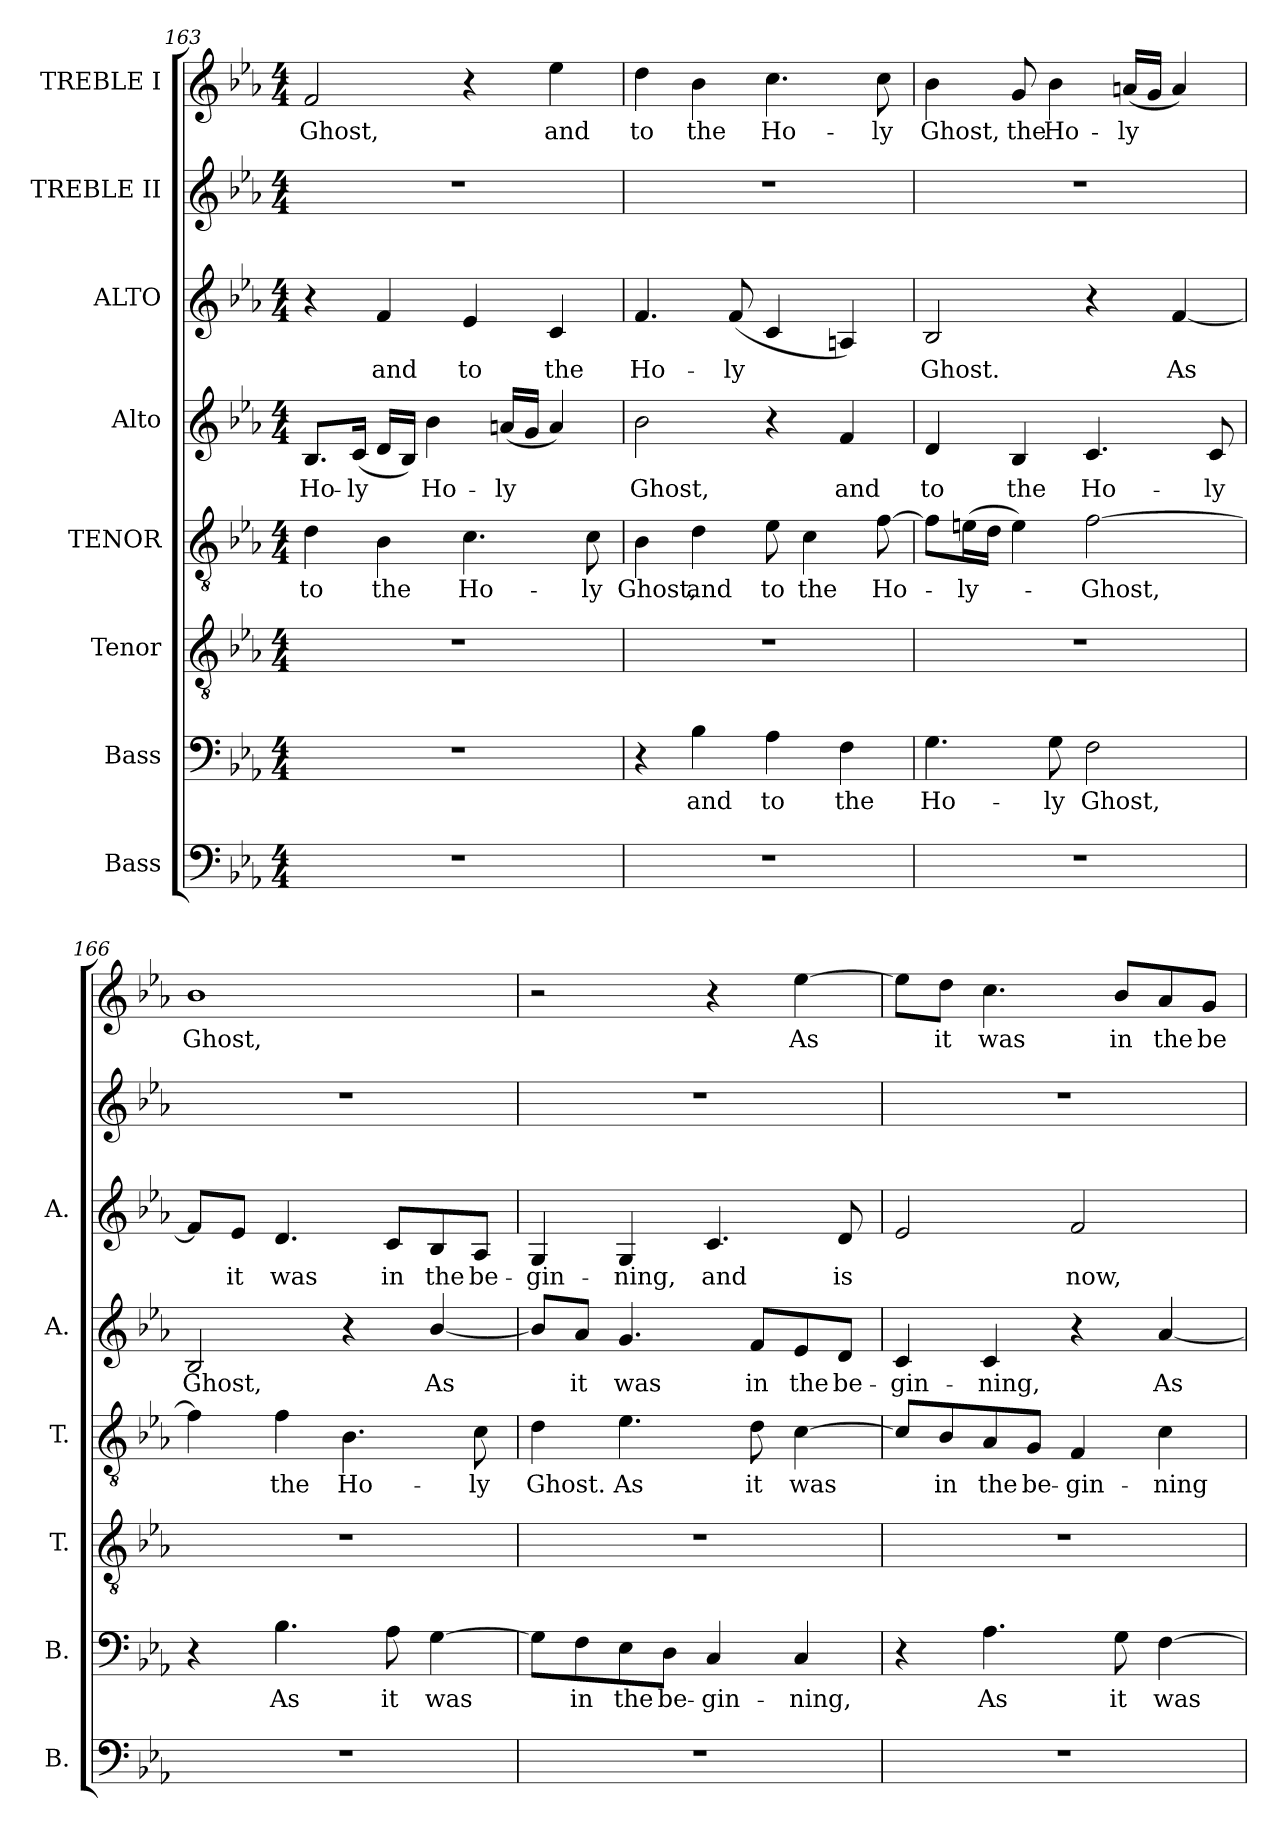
**kern	**kern	**text	**kern	**kern	**text	**kern	**text	**kern	**text	**kern	**kern	**text
*part8	*part7	*part7	*part6	*part5	*part5	*part4	*part4	*part3	*part3	*part2	*part1	*part1
*staff8	*staff7	*staff7	*staff6	*staff5	*staff5	*staff4	*staff4	*staff3	*staff3	*staff2	*staff1	*staff1
*I"Bass	*I"Bass	*	*I"Tenor	*I"TENOR	*	*I"Alto	*	*I"ALTO	*	*I"TREBLE II	*I"TREBLE I	*
*I'B.	*I'B.	*	*I'T.	*I'T.	*	*I'A.	*	*I'A.	*	*	*	*
*clefF4	*clefF4	*	*clefGv2	*clefGv2	*	*clefG2	*	*clefG2	*	*clefG2	*clefG2	*
*	*	*	*ITrd7c12	*ITrd7c12	*	*	*	*	*	*	*	*
*k[b-e-a-]	*k[b-e-a-]	*	*k[b-e-a-]	*k[b-e-a-]	*	*k[b-e-a-]	*	*k[b-e-a-]	*	*k[b-e-a-]	*k[b-e-a-]	*
*E-:	*E-:	*	*E-:	*E-:	*	*E-:	*	*E-:	*	*E-:	*E-:	*
*M4/4	*M4/4	*	*M4/4	*M4/4	*	*M4/4	*	*M4/4	*	*M4/4	*M4/4	*
=163	=163	=163	=163	=163	=163	=163	=163	=163	=163	=163	=163	=163
!	!	!	!	!	!LO:LY:b:color=#000000	!	!	!	!	!	!	!
!	!	!	!	!	!	!	!LO:LY:b:color=#000000	!	!	!	!	!
!	!	!	!	!	!	!	!	!	!	!	!	!LO:LY:b:color=#000000
1r	1r	.	1r	4Di\	to	8.B-i/L	Ho-	4r	.	1r	2fi/	Ghost,
!	!	!	!	!	!	!	!LO:LY:b:color=#000000	!	!	!	!	!
.	.	.	.	.	.	(16ci/Jk	-ly	.	.	.	.	.
!	!	!	!	!	!LO:LY:b:color=#000000	!	!	!	!	!	!	!
!	!	!	!	!	!	!	!	!	!LO:LY:b:color=#000000	!	!	!
.	.	.	.	4BB-i\	the	16di/LL	.	4fi/	and	.	.	.
.	.	.	.	.	.	16B-i/JJ)	.	.	.	.	.	.
!	!	!	!	!	!	!	!LO:LY:b:color=#000000	!	!	!	!	!
.	.	.	.	.	.	4b-i\	Ho-	.	.	.	.	.
!	!	!	!	!	!LO:LY:b:color=#000000	!	!	!	!	!	!	!
!	!	!	!	!	!	!	!	!	!LO:LY:b:color=#000000	!	!	!
.	.	.	.	4.Ci\	Ho-	.	.	4e-i/	to	.	4r	.
!	!	!	!	!	!	!	!LO:LY:b:color=#000000	!	!	!	!	!
.	.	.	.	.	.	(16ani/LL	-ly	.	.	.	.	.
.	.	.	.	.	.	16gi/JJ	.	.	.	.	.	.
!	!	!	!	!	!	!	!	!	!LO:LY:b:color=#000000	!	!	!
!	!	!	!	!	!	!	!	!	!	!	!	!LO:LY:b:color=#000000
.	.	.	.	.	.	4ai/)	.	4ci/	the	.	4ee-i\	and
!	!	!	!	!	!LO:LY:b:color=#000000	!	!	!	!	!	!	!
.	.	.	.	8Ci\	-ly	.	.	.	.	.	.	.
!!LO:PB:g=z
=164	=164	=164	=164	=164	=164	=164	=164	=164	=164	=164	=164	=164
!	!	!	!	!	!LO:LY:b:color=#000000	!	!	!	!	!	!	!
!	!	!	!	!	!	!	!LO:LY:b:color=#000000	!	!	!	!	!
!	!	!	!	!	!	!	!	!	!LO:LY:b:color=#000000	!	!	!
!	!	!	!	!	!	!	!	!	!	!	!	!LO:LY:b:color=#000000
1r	4r	.	1r	4BB-i\	Ghost,	2b-i\	Ghost,	4.fi/	Ho-	1r	4ddi\	to
!	!	!LO:LY:b:color=#000000	!	!	!	!	!	!	!	!	!	!
!	!	!	!	!	!LO:LY:b:color=#000000	!	!	!	!	!	!	!
!	!	!	!	!	!	!	!	!	!	!	!	!LO:LY:b:color=#000000
.	4B-i\	and	.	4Di\	and	.	.	.	.	.	4b-i\	the
!	!	!	!	!	!	!	!	!	!LO:LY:b:color=#000000	!	!	!
.	.	.	.	.	.	.	.	(8fi/	-ly	.	.	.
!	!	!LO:LY:b:color=#000000	!	!	!	!	!	!	!	!	!	!
!	!	!	!	!	!LO:LY:b:color=#000000	!	!	!	!	!	!	!
!	!	!	!	!	!	!	!	!	!	!	!	!LO:LY:b:color=#000000
.	4A-i\	to	.	8E-i\	to	4r	.	4ci/	.	.	4.cci\	Ho-
!	!	!	!	!	!LO:LY:b:color=#000000	!	!	!	!	!	!	!
.	.	.	.	4Ci\	the	.	.	.	.	.	.	.
!	!	!LO:LY:b:color=#000000	!	!	!	!	!	!	!	!	!	!
!	!	!	!	!	!	!	!LO:LY:b:color=#000000	!	!	!	!	!
.	4Fi\	the	.	.	.	4fi/	and	4Ani/)	.	.	.	.
!	!	!	!	!	!LO:LY:b:color=#000000	!	!	!	!	!	!	!
!	!	!	!	!	!	!	!	!	!	!	!	!LO:LY:b:color=#000000
.	.	.	.	[8Fi\	Ho-	.	.	.	.	.	8cci\	-ly
=165	=165	=165	=165	=165	=165	=165	=165	=165	=165	=165	=165	=165
!	!	!LO:LY:b:color=#000000	!	!	!	!	!	!	!	!	!	!
!	!	!	!	!	!	!	!LO:LY:b:color=#000000	!	!	!	!	!
!	!	!	!	!	!	!	!	!	!LO:LY:b:color=#000000	!	!	!
!	!	!	!	!	!	!	!	!	!	!	!	!LO:LY:b:color=#000000
1r	4.Gi\	Ho-	1r	8Fi\L]	.	4di/	to	2B-i/	Ghost.	1r	4b-i\	Ghost,
!	!	!	!	!	!LO:LY:b:color=#000000	!	!	!	!	!	!	!
.	.	.	.	(16Eni\L	-ly-	.	.	.	.	.	.	.
.	.	.	.	16Di\JJ	.	.	.	.	.	.	.	.
!	!	!	!	!	!	!	!LO:LY:b:color=#000000	!	!	!	!	!
!	!	!	!	!	!	!	!	!	!	!	!	!LO:LY:b:color=#000000
.	.	.	.	4Ei\)	.	4B-i/	the	.	.	.	8gi/	the
!	!	!LO:LY:b:color=#000000	!	!	!	!	!	!	!	!	!	!
!	!	!	!	!	!	!	!	!	!	!	!	!LO:LY:b:color=#000000
.	8Gi\	-ly	.	.	.	.	.	.	.	.	4b-i\	Ho-
!	!	!LO:LY:b:color=#000000	!	!	!	!	!	!	!	!	!	!
!	!	!	!	!	!LO:LY:b:color=#000000	!	!	!	!	!	!	!
!	!	!	!	!	!	!	!LO:LY:b:color=#000000	!	!	!	!	!
.	2Fi\	Ghost,	.	[2Fi\	-Ghost,	4.ci/	Ho-	4r	.	.	.	.
!	!	!	!	!	!	!	!	!	!	!	!	!LO:LY:b:color=#000000
.	.	.	.	.	.	.	.	.	.	.	(16ani/LL	-ly
.	.	.	.	.	.	.	.	.	.	.	16gi/JJ	.
!	!	!	!	!	!	!	!	!	!LO:LY:b:color=#000000	!	!	!
.	.	.	.	.	.	.	.	[4fi/	As	.	4ai/)	.
!	!	!	!	!	!	!	!LO:LY:b:color=#000000	!	!	!	!	!
.	.	.	.	.	.	8ci/	-ly	.	.	.	.	.
=166	=166	=166	=166	=166	=166	=166	=166	=166	=166	=166	=166	=166
!	!	!	!	!	!	!	!LO:LY:b:color=#000000	!	!	!	!	!
!	!	!	!	!	!	!	!	!	!	!	!	!LO:LY:b:color=#000000
1r	4r	.	1r	4Fi\]	.	2B-i/	Ghost,	8fi/L]	.	1r	1b-i	Ghost,
!	!	!	!	!	!	!	!	!	!LO:LY:b:color=#000000	!	!	!
.	.	.	.	.	.	.	.	8e-i/J	it	.	.	.
!	!	!LO:LY:b:color=#000000	!	!	!	!	!	!	!	!	!	!
!	!	!	!	!	!LO:LY:b:color=#000000	!	!	!	!	!	!	!
!	!	!	!	!	!	!	!	!	!LO:LY:b:color=#000000	!	!	!
.	4.B-i\	As	.	4Fi\	the	.	.	4.di/	was	.	.	.
!	!	!	!	!	!LO:LY:b:color=#000000	!	!	!	!	!	!	!
.	.	.	.	4.BB-i\	Ho-	4r	.	.	.	.	.	.
!	!	!LO:LY:b:color=#000000	!	!	!	!	!	!	!	!	!	!
!	!	!	!	!	!	!	!	!	!LO:LY:b:color=#000000	!	!	!
.	8A-i\	it	.	.	.	.	.	8ci/L	in	.	.	.
!	!	!LO:LY:b:color=#000000	!	!	!	!	!	!	!	!	!	!
!	!	!	!	!	!	!	!LO:LY:b:color=#000000	!	!	!	!	!
!	!	!	!	!	!	!	!	!	!LO:LY:b:color=#000000	!	!	!
.	[4Gi\	was	.	.	.	[4b-i/	As	8B-i/	the	.	.	.
!	!	!	!	!	!LO:LY:b:color=#000000	!	!	!	!	!	!	!
!	!	!	!	!	!	!	!	!	!LO:LY:b:color=#000000	!	!	!
.	.	.	.	8Ci\	-ly	.	.	8A-i/J	be-	.	.	.
=167	=167	=167	=167	=167	=167	=167	=167	=167	=167	=167	=167	=167
!	!	!	!	!	!LO:LY:b:color=#000000	!	!	!	!	!	!	!
!	!	!	!	!	!	!	!	!	!LO:LY:b:color=#000000	!	!	!
1r	8Gi\L]	.	1r	4Di\	Ghost.	8b-i/L]	.	4Gi/	-gin-	1r	2r	.
!	!	!LO:LY:b:color=#000000	!	!	!	!	!	!	!	!	!	!
!	!	!	!	!	!	!	!LO:LY:b:color=#000000	!	!	!	!	!
.	8Fi\	in	.	.	.	8a-i/J	it	.	.	.	.	.
!	!	!LO:LY:b:color=#000000	!	!	!	!	!	!	!	!	!	!
!	!	!	!	!	!LO:LY:b:color=#000000	!	!	!	!	!	!	!
!	!	!	!	!	!	!	!LO:LY:b:color=#000000	!	!	!	!	!
!	!	!	!	!	!	!	!	!	!LO:LY:b:color=#000000	!	!	!
.	8E-i\	the	.	4.E-i\	As	4.gi/	was	4Gi/	-ning,	.	.	.
!	!	!LO:LY:b:color=#000000	!	!	!	!	!	!	!	!	!	!
.	8Di\J	be-	.	.	.	.	.	.	.	.	.	.
!	!	!LO:LY:b:color=#000000	!	!	!	!	!	!	!	!	!	!
!	!	!	!	!	!	!	!	!	!LO:LY:b:color=#000000	!	!	!
.	4Ci/	-gin-	.	.	.	.	.	4.ci/	and	.	4r	.
!	!	!	!	!	!LO:LY:b:color=#000000	!	!	!	!	!	!	!
!	!	!	!	!	!	!	!LO:LY:b:color=#000000	!	!	!	!	!
.	.	.	.	8Di\	it	8fi/L	in	.	.	.	.	.
!	!	!LO:LY:b:color=#000000	!	!	!	!	!	!	!	!	!	!
!	!	!	!	!	!LO:LY:b:color=#000000	!	!	!	!	!	!	!
!	!	!	!	!	!	!	!LO:LY:b:color=#000000	!	!	!	!	!
!	!	!	!	!	!	!	!	!	!	!	!	!LO:LY:b:color=#000000
.	4Ci/	-ning,	.	[4Ci\	was	8e-i/	the	.	.	.	[4ee-i\	As
!	!	!	!	!	!	!	!LO:LY:b:color=#000000	!	!	!	!	!
!	!	!	!	!	!	!	!	!	!LO:LY:b:color=#000000	!	!	!
.	.	.	.	.	.	8di/J	be-	8di/	is	.	.	.
!!LO:LB:g=z
=168	=168	=168	=168	=168	=168	=168	=168	=168	=168	=168	=168	=168
!	!	!	!	!	!	!	!LO:LY:b:color=#000000	!	!	!	!	!
1r	4r	.	1r	8Ci/L]	.	4ci/	-gin-	2e-i/	.	1r	8ee-i\L]	.
!	!	!	!	!	!LO:LY:b:color=#000000	!	!	!	!	!	!	!
!	!	!	!	!	!	!	!	!	!	!	!	!LO:LY:b:color=#000000
.	.	.	.	8BB-i/	in	.	.	.	.	.	8ddi\J	it
!	!	!LO:LY:b:color=#000000	!	!	!	!	!	!	!	!	!	!
!	!	!	!	!	!LO:LY:b:color=#000000	!	!	!	!	!	!	!
!	!	!	!	!	!	!	!LO:LY:b:color=#000000	!	!	!	!	!
!	!	!	!	!	!	!	!	!	!	!	!	!LO:LY:b:color=#000000
.	4.A-i\	As	.	8AA-i/	the	4ci/	-ning,	.	.	.	4.cci\	was
!	!	!	!	!	!LO:LY:b:color=#000000	!	!	!	!	!	!	!
.	.	.	.	8GGi/J	be-	.	.	.	.	.	.	.
!	!	!	!	!	!LO:LY:b:color=#000000	!	!	!	!	!	!	!
!	!	!	!	!	!	!	!	!	!LO:LY:b:color=#000000	!	!	!
.	.	.	.	4FFi/	-gin-	4r	.	2fi/	now,	.	.	.
!	!	!LO:LY:b:color=#000000	!	!	!	!	!	!	!	!	!	!
!	!	!	!	!	!	!	!	!	!	!	!	!LO:LY:b:color=#000000
.	8Gi\	it	.	.	.	.	.	.	.	.	8b-i/L	in
!	!	!LO:LY:b:color=#000000	!	!	!	!	!	!	!	!	!	!
!	!	!	!	!	!LO:LY:b:color=#000000	!	!	!	!	!	!	!
!	!	!	!	!	!	!	!LO:LY:b:color=#000000	!	!	!	!	!
!	!	!	!	!	!	!	!	!	!	!	!	!LO:LY:b:color=#000000
.	[4Fi\	was	.	4Ci\	-ning	[4a-i/	As	.	.	.	8a-i/	the
!	!	!	!	!	!	!	!	!	!	!	!	!LO:LY:b:color=#000000
.	.	.	.	.	.	.	.	.	.	.	8gi/J	be-
=	=	=	=	=	=	=	=	=	=	=	=	=
*-	*-	*-	*-	*-	*-	*-	*-	*-	*-	*-	*-	*-
